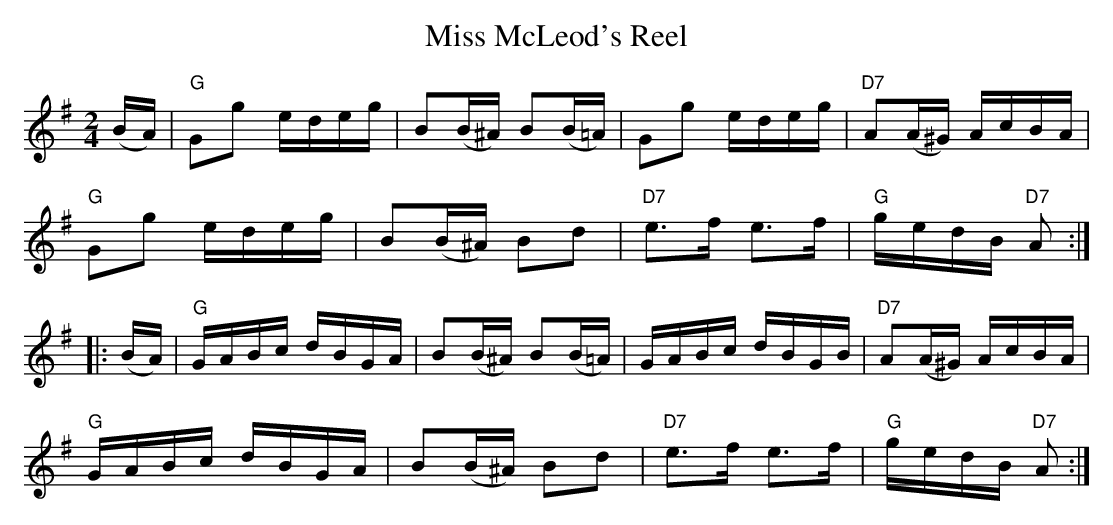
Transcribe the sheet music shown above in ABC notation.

X:1
T:Miss McLeod's Reel
M:2/4
L:1/16
K:G
(BA)|"G"G2g2 edeg|B2(B^A) B2(B=A)|G2g2 edeg|"D7"A2(A^G) AcBA|!
"G"G2g2 edeg|B2(B^A) B2d2|"D7"e3f e3f|"G"gedB "D7"A2:|!
|:(BA)|"G"GABc dBGA|B2(B^A) B2(B=A)|GABc dBGB|"D7"A2(A^G) AcBA|!
"G"GABc dBGA|B2(B^A) B2d2|"D7"e3f e3f|"G"gedB "D7"A2:|]
